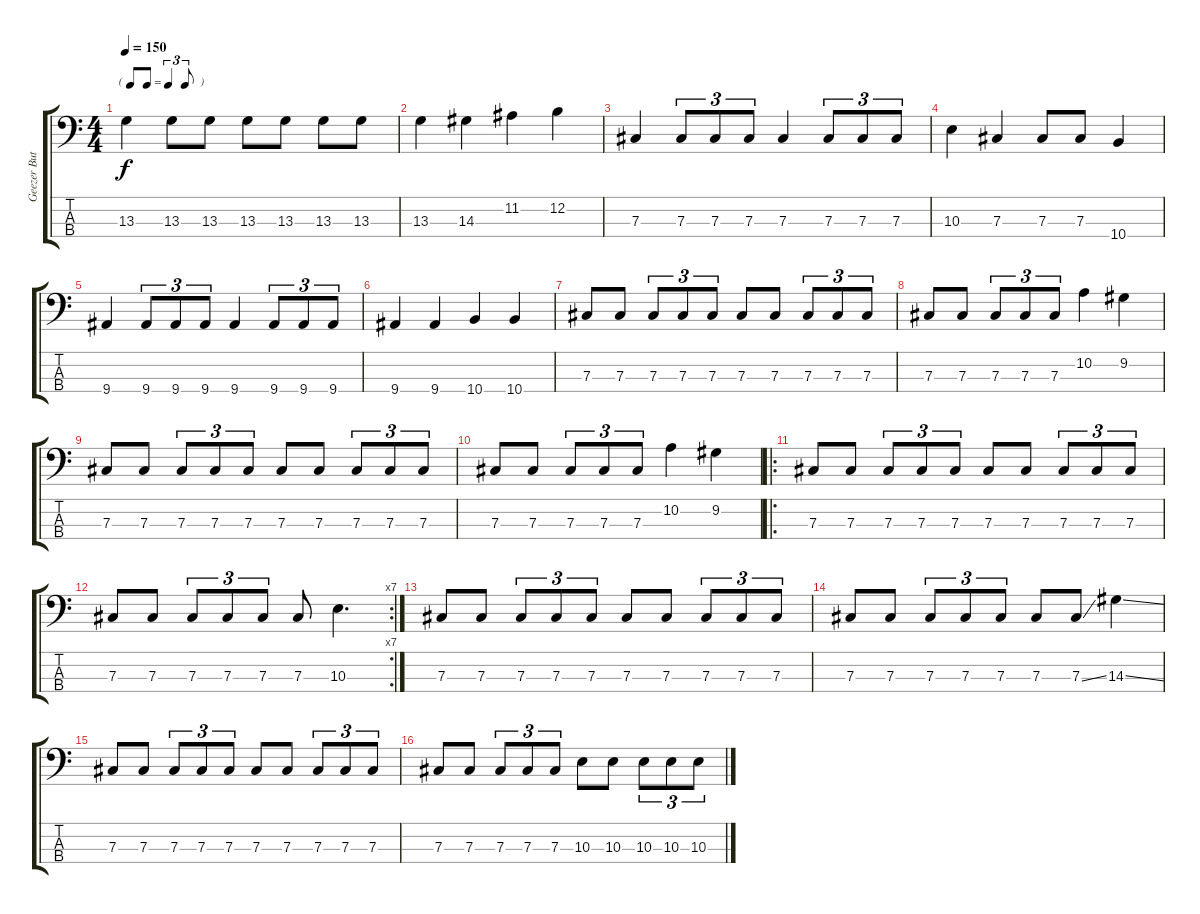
\track ("Geezer Butler" "Geezer But") {instrument electricbassfinger}
\staff {score tabs}
\tuning (E2 B1 Gb1 Db1) {hide}
\ts (4 4)
\tf triplet8th
\tempo 150
\clef f4
\ks c
13.3.4{dy f} 13.3.8 13.3.8 13.3.8 13.3.8 13.3.8 13.3.8 |
13.3.4 14.3.4 11.2.4 12.2.4 |
7.3.4 7.3.8{tu (3 2)} 7.3.8{tu (3 2)} 7.3.8{tu (3 2)} 7.3.4 7.3.8{tu (3 2)} 7.3.8{tu (3 2)} 7.3.8{tu (3 2)} |
10.3.4 7.3.4 7.3.8 7.3.8 10.4.4 |
9.4.4 9.4.8{tu (3 2)} 9.4.8{tu (3 2)} 9.4.8{tu (3 2)} 9.4.4 9.4.8{tu (3 2)} 9.4.8{tu (3 2)} 9.4.8{tu (3 2)} |
9.4.4 9.4.4 10.4.4 10.4.4 |
7.3.8 7.3.8 7.3.8{tu (3 2)} 7.3.8{tu (3 2)} 7.3.8{tu (3 2)} 7.3.8 7.3.8 7.3.8{tu (3 2)} 7.3.8{tu (3 2)} 7.3.8{tu (3 2)} |
7.3.8 7.3.8 7.3.8{tu (3 2)} 7.3.8{tu (3 2)} 7.3.8{tu (3 2)} 10.2.4 9.2.4 |
7.3.8 7.3.8 7.3.8{tu (3 2)} 7.3.8{tu (3 2)} 7.3.8{tu (3 2)} 7.3.8 7.3.8 7.3.8{tu (3 2)} 7.3.8{tu (3 2)} 7.3.8{tu (3 2)} |
7.3.8 7.3.8 7.3.8{tu (3 2)} 7.3.8{tu (3 2)} 7.3.8{tu (3 2)} 10.2.4 9.2.4 |
\ro
7.3.8 7.3.8 7.3.8{tu (3 2)} 7.3.8{tu (3 2)} 7.3.8{tu (3 2)} 7.3.8 7.3.8 7.3.8{tu (3 2)} 7.3.8{tu (3 2)} 7.3.8{tu (3 2)} |
\rc 7
7.3.8 7.3.8 7.3.8{tu (3 2)} 7.3.8{tu (3 2)} 7.3.8{tu (3 2)} 7.3.8 10.3.4{d} |
7.3.8 7.3.8 7.3.8{tu (3 2)} 7.3.8{tu (3 2)} 7.3.8{tu (3 2)} 7.3.8 7.3.8 7.3.8{tu (3 2)} 7.3.8{tu (3 2)} 7.3.8{tu (3 2)} |
7.3.8 7.3.8 7.3.8{tu (3 2)} 7.3.8{tu (3 2)} 7.3.8{tu (3 2)} 7.3.8 7.3{ss}.8 14.3{ss}.4 |
7.3.8 7.3.8 7.3.8{tu (3 2)} 7.3.8{tu (3 2)} 7.3.8{tu (3 2)} 7.3.8 7.3.8 7.3.8{tu (3 2)} 7.3.8{tu (3 2)} 7.3.8{tu (3 2)} |
7.3.8 7.3.8 7.3.8{tu (3 2)} 7.3.8{tu (3 2)} 7.3.8{tu (3 2)} 10.3.8 10.3.8 10.3.8{tu (3 2)} 10.3.8{tu (3 2)} 10.3.8{tu (3 2)}
